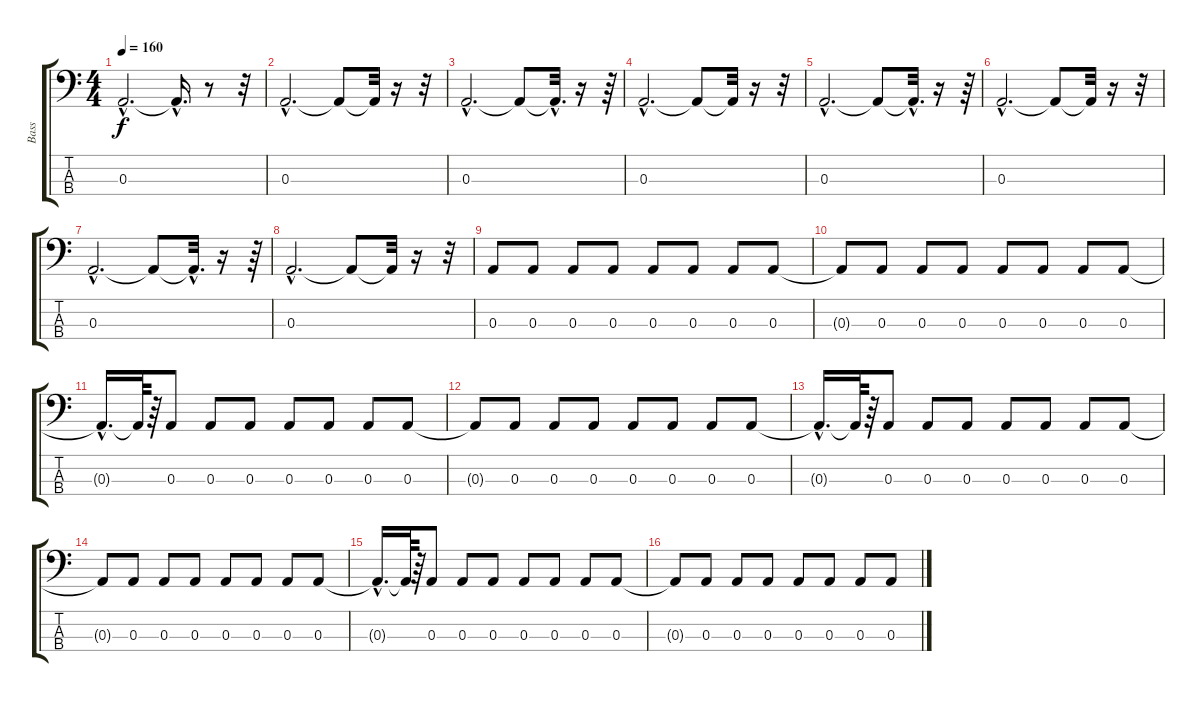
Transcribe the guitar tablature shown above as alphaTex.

\track ("Bass" "Bass") {instrument electricbassfinger}
\staff {score tabs}
\tuning (G2 D2 A1 E1) {hide}
\ts (4 4)
\tempo 160
\clef f4
\ks c
0.3{hac t}.2{d dy f} 0.3{hac t}.16{d} r.8 r.32 |
0.3{hac}.2{d} 0.3{t}.8 0.3{t}.32 r.16 r.32 |
0.3{hac}.2{d} 0.3{t}.8 0.3{hac t}.32{d} r.16 r.64 |
0.3{hac}.2{d} 0.3{t}.8 0.3{t}.32 r.16 r.32 |
0.3{hac}.2{d} 0.3{t}.8 0.3{hac t}.32{d} r.16 r.64 |
0.3{hac}.2{d} 0.3{t}.8 0.3{t}.32 r.16 r.32 |
0.3{hac}.2{d} 0.3{t}.8 0.3{hac t}.32{d} r.16 r.64 |
0.3{hac}.2{d} 0.3{t}.8 0.3{t}.32 r.16 r.32 |
0.3.8 0.3.8 0.3.8 0.3.8 0.3.8 0.3.8 0.3.8 0.3.8 |
0.3{t}.8 0.3.8 0.3.8 0.3.8 0.3.8 0.3.8 0.3.8 0.3.8 |
0.3{hac t}.16{d} 0.3{t}.64 r.64 0.3.8 0.3.8 0.3.8 0.3.8 0.3.8 0.3.8 0.3.8 |
0.3{t}.8 0.3.8 0.3.8 0.3.8 0.3.8 0.3.8 0.3.8 0.3.8 |
0.3{hac t}.16{d} 0.3{t}.64 r.64 0.3.8 0.3.8 0.3.8 0.3.8 0.3.8 0.3.8 0.3.8 |
0.3{t}.8 0.3.8 0.3.8 0.3.8 0.3.8 0.3.8 0.3.8 0.3.8 |
0.3{hac t}.16{d} 0.3{t}.64 r.64 0.3.8 0.3.8 0.3.8 0.3.8 0.3.8 0.3.8 0.3.8 |
0.3{t}.8 0.3.8 0.3.8 0.3.8 0.3.8 0.3.8 0.3.8 0.3.8
